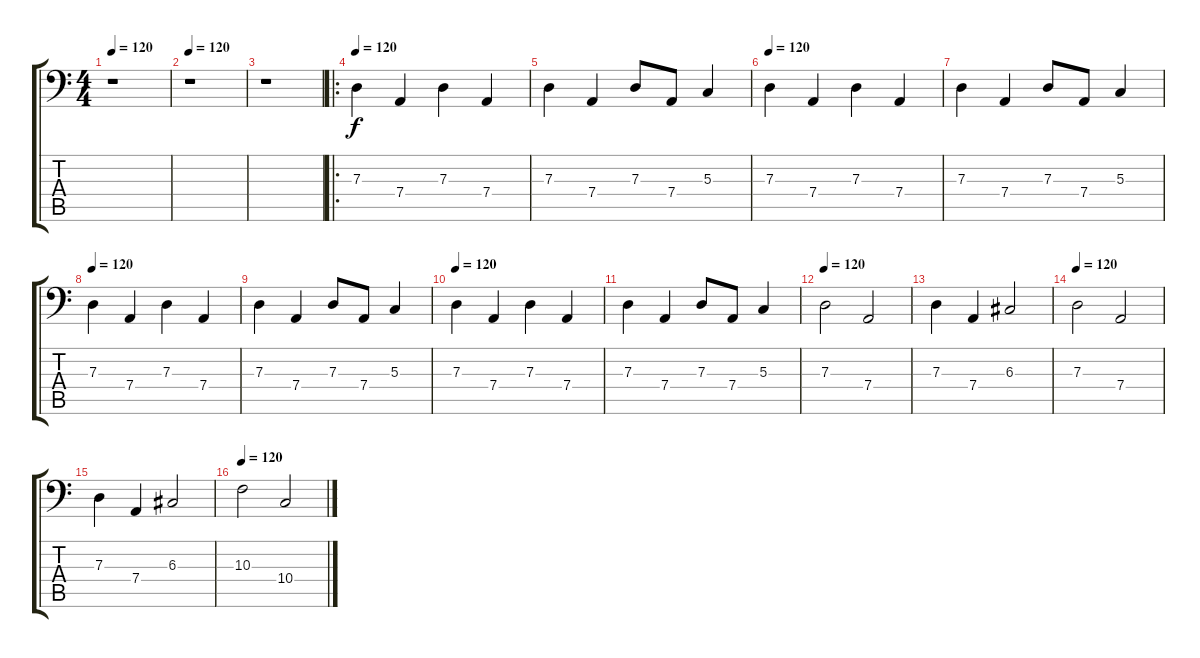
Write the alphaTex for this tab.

\track "" {instrument timpani}
\staff {score tabs}
\tuning (E3 B2 G2 D2 A0 E0) {hide}
\ts (4 4)
\tempo 120
\clef f4
\ks c
r.1{dy f} |
\tempo 120
r.1 |
r.1 |
\ro
\tempo 120
7.3.4 7.4.4 7.3.4 7.4.4 |
7.3.4 7.4.4 7.3.8 7.4.8 5.3.4 |
\tempo 120
7.3.4 7.4.4 7.3.4 7.4.4 |
7.3.4 7.4.4 7.3.8 7.4.8 5.3.4 |
\tempo 120
7.3.4 7.4.4 7.3.4 7.4.4 |
7.3.4 7.4.4 7.3.8 7.4.8 5.3.4 |
\tempo 120
7.3.4 7.4.4 7.3.4 7.4.4 |
7.3.4 7.4.4 7.3.8 7.4.8 5.3.4 |
\tempo 120
7.3.2 7.4.2 |
7.3.4 7.4.4 6.3.2 |
\tempo 120
7.3.2 7.4.2 |
7.3.4 7.4.4 6.3.2 |
\tempo 120
10.3.2 10.4.2
